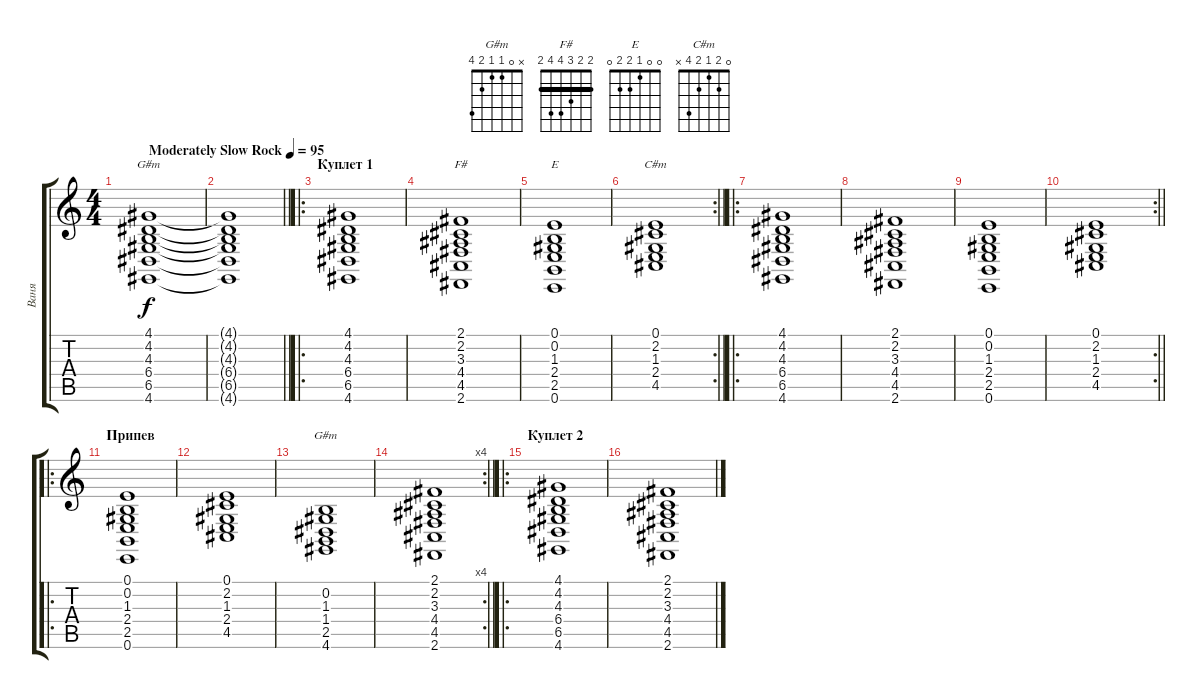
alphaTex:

\track ("Ваня" "Ваня") {instrument synthstrings2}
\staff {score tabs}
\tuning (E4 B3 G3 D3 A2 E2) {hide}
\chord ("G#m" 4 4 4 6 6 4) {firstfret 4 barre 4}
\chord ("F#" 2 2 3 4 4 2) {barre 2}
\chord ("E" 0 0 1 2 2 0)
\chord ("C#m" 0 2 1 2 4 x)
\chord ("G#m" x 0 1 1 2 4)
\ts (4 4)
\tempo (95 "Moderately Slow Rock")
\clef g2
\ks c
(4.1 4.2 4.3 6.4 6.5 4.6).1{ch "G#m" dy f instrument synthstrings2} |
\barLineRight lightlight
(4.1{t} 4.2{t} 4.3{t} 6.4{t} 6.5{t} 4.6{t}).1 |
\ro
\section ("" "Куплет 1")
(4.1 4.2 4.3 6.4 6.5 4.6).1 |
(2.1 2.2 3.3 4.4 4.5 2.6).1{ch "F#"} |
(0.1 0.2 1.3 2.4 2.5 0.6).1{ch "E"} |
\rc 2
\barLineRight lightlight
(0.1 2.2 1.3 2.4 4.5).1{ch "C#m"} |
\ro
(4.1 4.2 4.3 6.4 6.5 4.6).1 |
(2.1 2.2 3.3 4.4 4.5 2.6).1 |
(0.1 0.2 1.3 2.4 2.5 0.6).1 |
\rc 2
\barLineRight lightlight
(0.1 2.2 1.3 2.4 4.5).1 |
\ro
\section ("" "Припев")
(0.1 0.2 1.3 2.4 2.5 0.6).1 |
(0.1 2.2 1.3 2.4 4.5).1 |
(0.2 1.3 1.4 2.5 4.6).1{ch "G#m"} |
\rc 4
\barLineRight lightlight
(2.1 2.2 3.3 4.4 4.5 2.6).1 |
\ro
\section ("" "Куплет 2")
(4.1 4.2 4.3 6.4 6.5 4.6).1 |
(2.1 2.2 3.3 4.4 4.5 2.6).1
